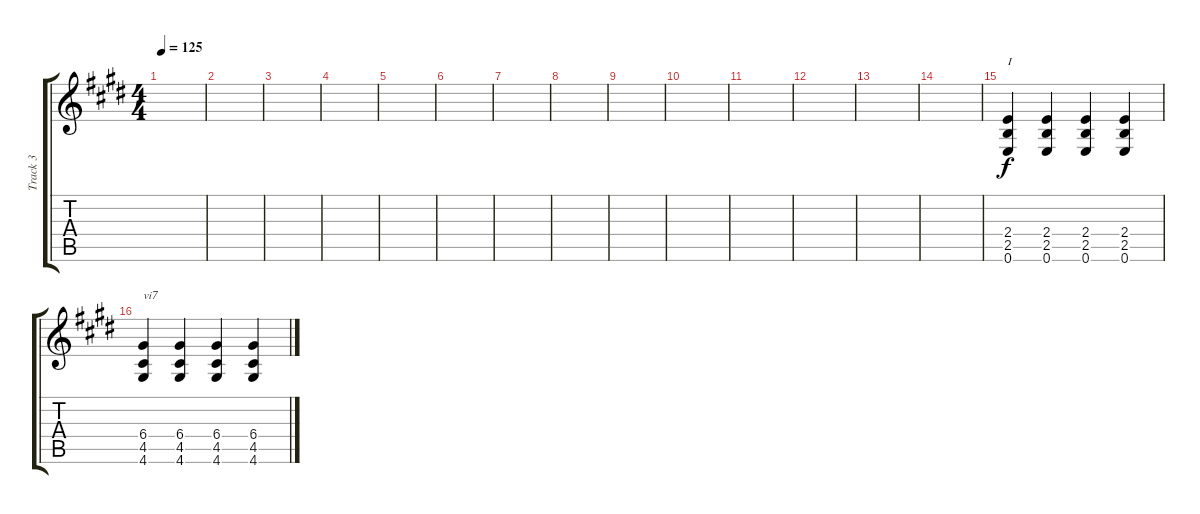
\track ("Track 3" "Track 3") {instrument overdrivenguitar}
\staff {score tabs}
\tuning (E4 B3 G3 D3 A2 E2) {hide}
\ts (4 4)
\tempo 125
\clef g2
\ks e
|
|
|
|
|
|
|
|
|
|
|
|
|
|
(2.4 2.5 0.6).4{txt "I"} (2.4 2.5 0.6).4 (2.4 2.5 0.6).4 (2.4 2.5 0.6).4 |
(6.4 4.5 4.6).4{txt "vi7"} (6.4 4.5 4.6).4 (6.4 4.5 4.6).4 (6.4 4.5 4.6).4
